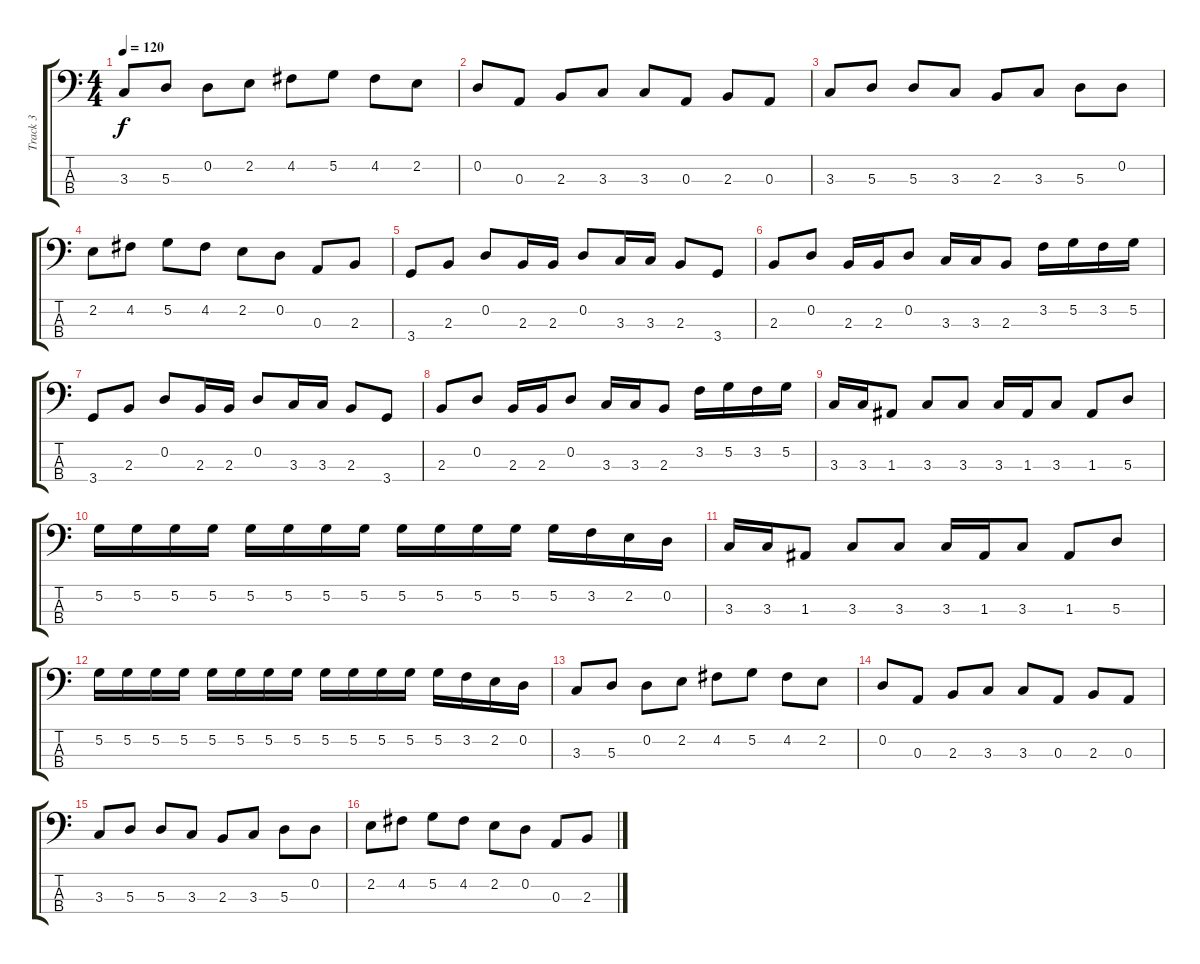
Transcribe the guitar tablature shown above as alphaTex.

\track ("Track 3" "Track 3") {instrument electricbasspick}
\staff {score tabs}
\tuning (G2 D2 A1 E1) {hide}
\ts (4 4)
\tempo 120
\clef f4
\ks c
3.3.8{dy f} 5.3.8 0.2.8 2.2.8 4.2.8 5.2.8 4.2.8 2.2.8 |
0.2.8 0.3.8 2.3.8 3.3.8 3.3.8 0.3.8 2.3.8 0.3.8 |
3.3.8 5.3.8 5.3.8 3.3.8 2.3.8 3.3.8 5.3.8 0.2.8 |
2.2.8 4.2.8 5.2.8 4.2.8 2.2.8 0.2.8 0.3.8 2.3.8 |
3.4.8 2.3.8 0.2.8 2.3.16 2.3.16 0.2.8 3.3.16 3.3.16 2.3.8 3.4.8 |
2.3.8 0.2.8 2.3.16 2.3.16 0.2.8 3.3.16 3.3.16 2.3.8 3.2.16 5.2.16 3.2.16 5.2.16 |
3.4.8 2.3.8 0.2.8 2.3.16 2.3.16 0.2.8 3.3.16 3.3.16 2.3.8 3.4.8 |
2.3.8 0.2.8 2.3.16 2.3.16 0.2.8 3.3.16 3.3.16 2.3.8 3.2.16 5.2.16 3.2.16 5.2.16 |
3.3.16 3.3.16 1.3.8 3.3.8 3.3.8 3.3.16 1.3.16 3.3.8 1.3.8 5.3.8 |
5.2.16 5.2.16 5.2.16 5.2.16 5.2.16 5.2.16 5.2.16 5.2.16 5.2.16 5.2.16 5.2.16 5.2.16 5.2.16 3.2.16 2.2.16 0.2.16 |
3.3.16 3.3.16 1.3.8 3.3.8 3.3.8 3.3.16 1.3.16 3.3.8 1.3.8 5.3.8 |
5.2.16 5.2.16 5.2.16 5.2.16 5.2.16 5.2.16 5.2.16 5.2.16 5.2.16 5.2.16 5.2.16 5.2.16 5.2.16 3.2.16 2.2.16 0.2.16 |
3.3.8 5.3.8 0.2.8 2.2.8 4.2.8 5.2.8 4.2.8 2.2.8 |
0.2.8 0.3.8 2.3.8 3.3.8 3.3.8 0.3.8 2.3.8 0.3.8 |
3.3.8 5.3.8 5.3.8 3.3.8 2.3.8 3.3.8 5.3.8 0.2.8 |
2.2.8 4.2.8 5.2.8 4.2.8 2.2.8 0.2.8 0.3.8 2.3.8
